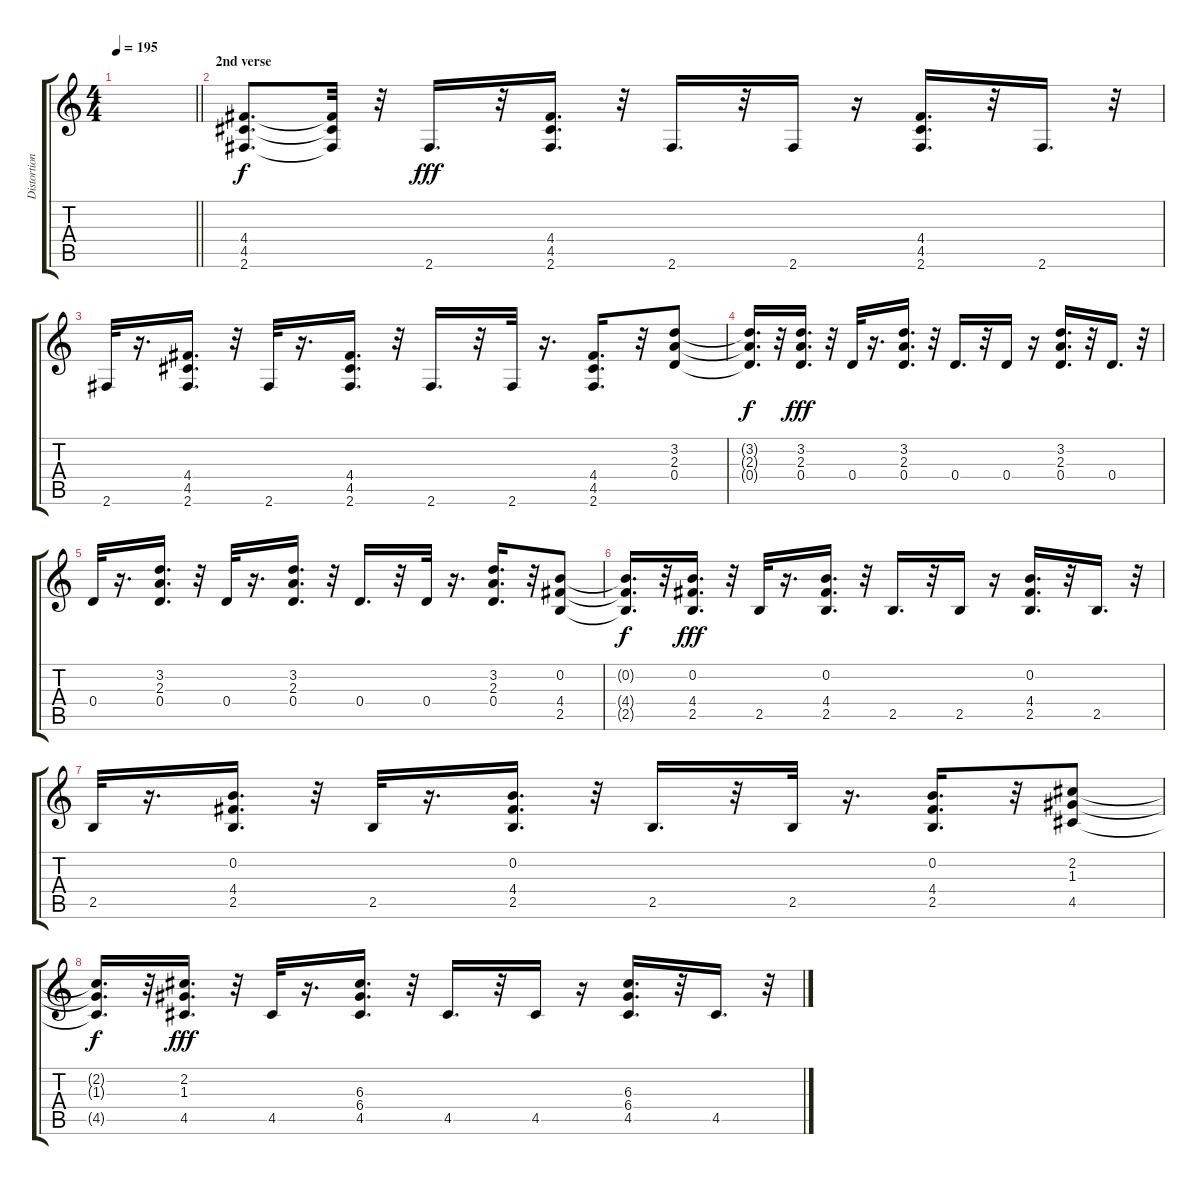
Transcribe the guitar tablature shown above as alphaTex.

\track ("Distortion" "Distortion") {instrument distortionguitar}
\staff {score tabs}
\tuning (E4 B3 G3 D3 A2 E2) {hide}
\ts (4 4)
\tempo 195
\clef g2
\barLineRight lightlight
\ks c
|
\section ("" "2nd verse")
(4.4 4.5 2.6).8{d} (4.4{t} 4.5{t} 2.6{t}).32{dy f} r.32 2.6.16{d dy fff} r.32 (4.4 4.5 2.6).16{d} r.32 2.6.16{d} r.32 2.6.16 r.16 (4.4 4.5 2.6).16{d} r.32 2.6.16{d} r.32 |
2.6.32 r.16{d} (4.4 4.5 2.6).16{d} r.32 2.6.32 r.16{d} (4.4 4.5 2.6).16{d} r.32 2.6.16{d} r.32 2.6.32 r.16{d} (4.4 4.5 2.6).16{d} r.32 (3.2 2.3 0.4).8 |
(3.2{t} 2.3{t} 0.4{t}).16{d dy f} r.32 (3.2 2.3 0.4).16{d dy fff} r.32 0.4.32 r.16{d} (3.2 2.3 0.4).16{d} r.32 0.4.16{d} r.32 0.4.16 r.16 (3.2 2.3 0.4).16{d} r.32 0.4.16{d} r.32 |
0.4.32 r.16{d} (3.2 2.3 0.4).16{d} r.32 0.4.32 r.16{d} (3.2 2.3 0.4).16{d} r.32 0.4.16{d} r.32 0.4.32 r.16{d} (3.2 2.3 0.4).16{d} r.32 (0.2 4.4 2.5).8 |
(0.2{t} 4.4{t} 2.5{t}).16{d dy f} r.32 (0.2 4.4 2.5).16{d dy fff} r.32 2.5.32 r.16{d} (0.2 4.4 2.5).16{d} r.32 2.5.16{d} r.32 2.5.16 r.16 (0.2 4.4 2.5).16{d} r.32 2.5.16{d} r.32 |
2.5.32 r.16{d} (0.2 4.4 2.5).16{d} r.32 2.5.32 r.16{d} (0.2 4.4 2.5).16{d} r.32 2.5.16{d} r.32 2.5.32 r.16{d} (0.2 4.4 2.5).16{d} r.32 (2.2 1.3 4.5).8 |
(2.2{t} 1.3{t} 4.5{t}).16{d dy f} r.32 (2.2 1.3 4.5).16{d dy fff} r.32 4.5.32 r.16{d} (6.3 6.4 4.5).16{d} r.32 4.5.16{d} r.32 4.5.16 r.16 (6.3 6.4 4.5).16{d} r.32 4.5.16{d} r.32
